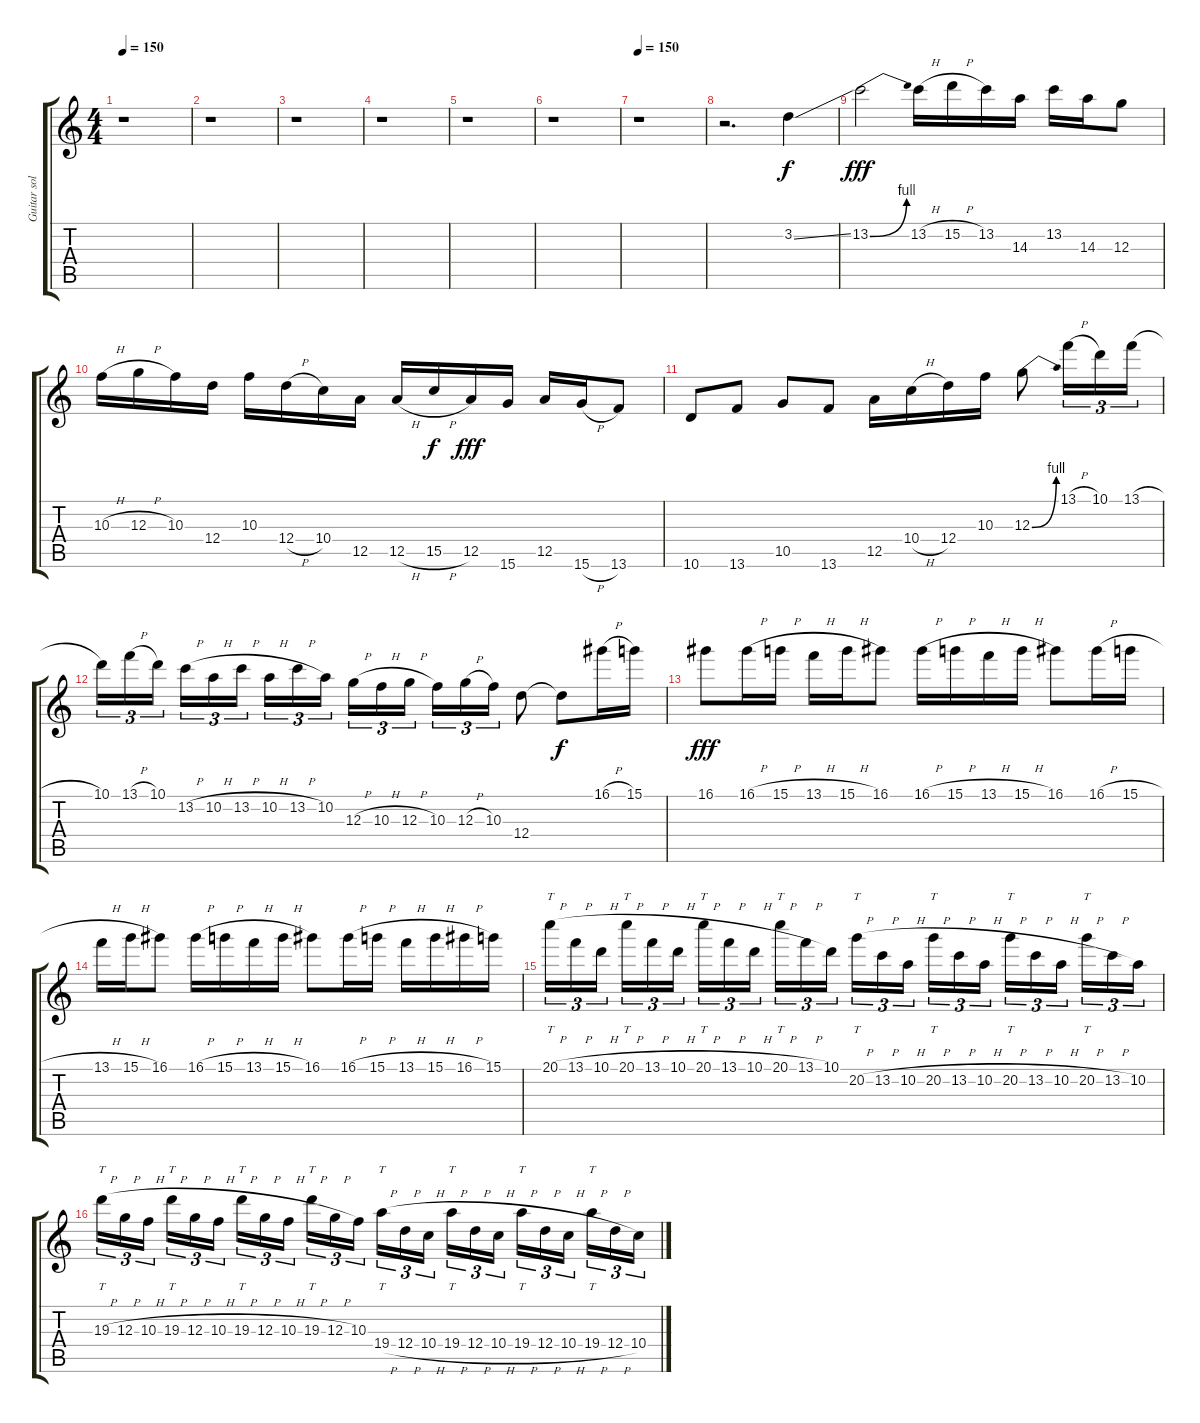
\track ("Guitar solo 2" "Guitar sol") {instrument distortionguitar}
\staff {score tabs}
\tuning (E4 B3 G3 D3 A2 E2) {hide}
\ts (4 4)
\tempo 150
\clef g2
\ks c
r.1{dy f} |
r.1 |
r.1 |
r.1 |
r.1 |
r.1 |
\tempo 150
r.1 |
r.2{d} 3.2{ss}.4 |
13.2{be (bend 0 0 60 4)}.2{dy fff} 13.2{h}.16 15.2{h}.16 13.2.16 14.3.16 13.2.16 14.3.16 12.3.8 |
10.3{h}.16 12.3{h}.16 10.3.16 12.4.16 10.3.16 12.4{h}.16 10.4.16 12.5.16 12.5{h}.16 15.5{h}.16{dy f} 12.5.16{dy fff} 15.6.16 12.5.16 15.6{h}.16 13.6.8 |
10.6.8 13.6.8 10.5.8 13.6.8 12.5.16 10.4{h}.16 12.4.16 10.3.16 12.3{be (bend 0 0 60 4)}.8 13.1{h}.16{tu (3 2)} 10.1.16{tu (3 2)} 13.1{h}.16{tu (3 2)} |
10.1.16{tu (3 2)} 13.1{h}.16{tu (3 2)} 10.1.16{tu (3 2)} 13.2{h}.16{tu (3 2)} 10.2{h}.16{tu (3 2)} 13.2{h}.16{tu (3 2)} 10.2{h}.16{tu (3 2)} 13.2{h}.16{tu (3 2)} 10.2.16{tu (3 2)} 12.3{h}.16{tu (3 2)} 10.3{h}.16{tu (3 2)} 12.3{h}.16{tu (3 2)} 10.3.16{tu (3 2)} 12.3{h}.16{tu (3 2)} 10.3.16{tu (3 2)} 12.4.8 12.4{t}.8{dy f} 16.1{h}.16 15.1.16 |
16.1.8{dy fff} 16.1{h}.16 15.1{h}.16 13.1{h}.16 15.1{h}.16 16.1.8 16.1{h}.16 15.1{h}.16 13.1{h}.16 15.1{h}.16 16.1.8 16.1{h}.16 15.1{h}.16 |
13.1{h}.16 15.1{h}.16 16.1.8 16.1{h}.16 15.1{h}.16 13.1{h}.16 15.1{h}.16 16.1.8 16.1{h}.16 15.1{h}.16 13.1{h}.16 15.1{h}.16 16.1{h}.16 15.1.16 |
20.1{h}.16{tt tu (3 2)} 13.1{h}.16{tu (3 2)} 10.1{h}.16{tu (3 2)} 20.1{h}.16{tt tu (3 2)} 13.1{h}.16{tu (3 2)} 10.1{h}.16{tu (3 2)} 20.1{h}.16{tt tu (3 2)} 13.1{h}.16{tu (3 2)} 10.1{h}.16{tu (3 2)} 20.1{h}.16{tt tu (3 2)} 13.1{h}.16{tu (3 2)} 10.1.16{tu (3 2)} 20.2{h}.16{tt tu (3 2)} 13.2{h}.16{tu (3 2)} 10.2{h}.16{tu (3 2)} 20.2{h}.16{tt tu (3 2)} 13.2{h}.16{tu (3 2)} 10.2{h}.16{tu (3 2)} 20.2{h}.16{tt tu (3 2)} 13.2{h}.16{tu (3 2)} 10.2{h}.16{tu (3 2)} 20.2{h}.16{tt tu (3 2)} 13.2{h}.16{tu (3 2)} 10.2.16{tu (3 2)} |
19.3{h}.16{tt tu (3 2)} 12.3{h}.16{tu (3 2)} 10.3{h}.16{tu (3 2)} 19.3{h}.16{tt tu (3 2)} 12.3{h}.16{tu (3 2)} 10.3{h}.16{tu (3 2)} 19.3{h}.16{tt tu (3 2)} 12.3{h}.16{tu (3 2)} 10.3{h}.16{tu (3 2)} 19.3{h}.16{tt tu (3 2)} 12.3{h}.16{tu (3 2)} 10.3.16{tu (3 2)} 19.4{h}.16{tt tu (3 2)} 12.4{h}.16{tu (3 2)} 10.4{h}.16{tu (3 2)} 19.4{h}.16{tt tu (3 2)} 12.4{h}.16{tu (3 2)} 10.4{h}.16{tu (3 2)} 19.4{h}.16{tt tu (3 2)} 12.4{h}.16{tu (3 2)} 10.4{h}.16{tu (3 2)} 19.4{h}.16{tt tu (3 2)} 12.4{h}.16{tu (3 2)} 10.4.16{tu (3 2)}
